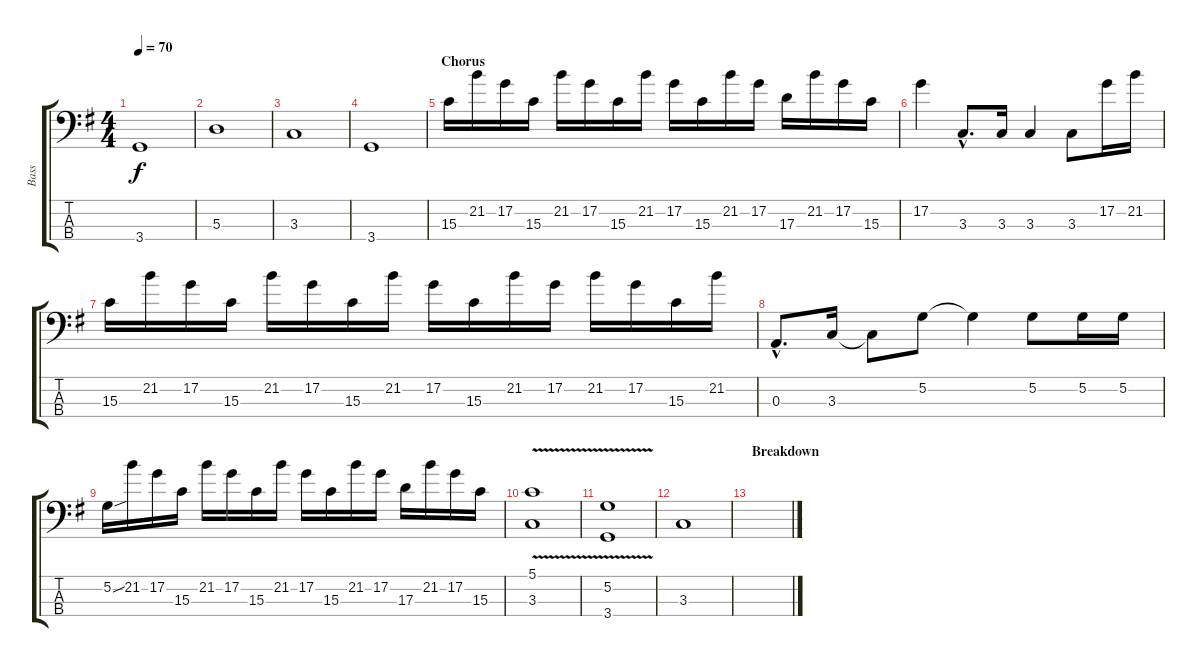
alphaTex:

\track ("Bass" "Bass") {instrument electricbassfinger}
\staff {score tabs}
\tuning (G2 D2 A1 E1) {hide}
\ts (4 4)
\tempo 70
\clef f4
\ks g
3.4.1{dy f} |
5.3.1 |
3.3.1 |
3.4.1 |
\section ("" "Chorus")
15.3.16 21.2.16 17.2.16 15.3.16 21.2.16 17.2.16 15.3.16 21.2.16 17.2.16 15.3.16 21.2.16 17.2.16 17.3.16 21.2.16 17.2.16 15.3.16 |
17.2.4 3.3{hac}.8{d} 3.3.16 3.3.4 3.3.8 17.2.16 21.2.16 |
15.3.16 21.2.16 17.2.16 15.3.16 21.2.16 17.2.16 15.3.16 21.2.16 17.2.16 15.3.16 21.2.16 17.2.16 21.2.16 17.2.16 15.3.16 21.2.16 |
0.3{hac}.8{d} 3.3.16 3.3{t}.8 5.2.8 5.2{t}.4 5.2.8 5.2.16 5.2.16 |
5.2{sou}.16 21.2.16 17.2.16 15.3.16 21.2.16 17.2.16 15.3.16 21.2.16 17.2.16 15.3.16 21.2.16 17.2.16 17.3.16 21.2.16 17.2.16 15.3.16 |
(5.1 3.3{v}).1 |
(5.2 3.4{v}).1 |
3.3.1 |
\section ("" "Breakdown")
